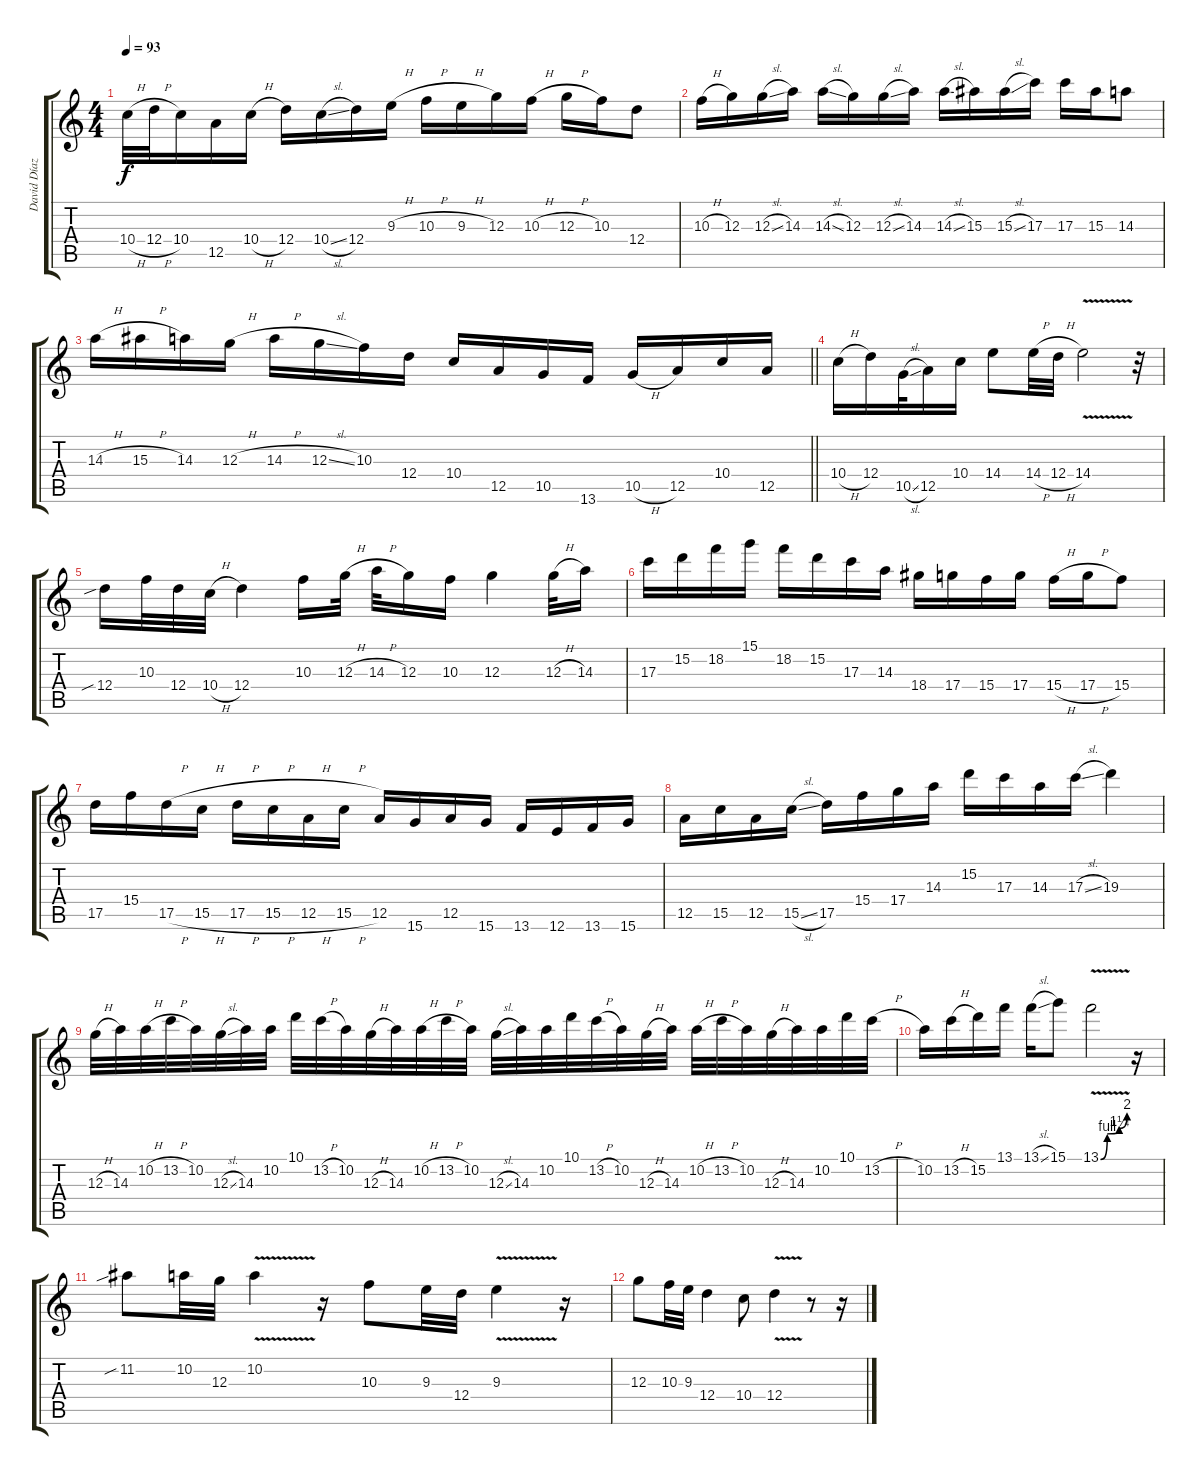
\track ("David Díaz \"Kolibrí\"" "David Díaz") {instrument distortionguitar}
\staff {score tabs}
\tuning (E4 B3 G3 D3 A2 E2) {hide}
\ts (4 4)
\tempo 93
\clef g2
\ks c
10.4{h}.32{dy f} 12.4{h}.32 10.4.16 12.5.16 10.4{h}.16 12.4.16 10.4{sl}.16 12.4.16 9.3{h}.16 10.3{h}.16 9.3{h}.16 12.3.16 10.3{h}.16 12.3{h}.16 10.3.16 12.4.8 |
10.3{h}.16 12.3.16 12.3{sl}.16 14.3.16 14.3{sl}.16 12.3.16 12.3{sl}.16 14.3.16 14.3{sl}.16 15.3.16 15.3{sl}.16 17.3.16 17.3.16 15.3.16 14.3.8 |
\barLineRight lightlight
14.3{h}.16 15.3{h}.16 14.3.16 12.3{h}.16 14.3{h}.16 12.3{sl}.16 10.3.16 12.4.16 10.4.16 12.5.16 10.5.16 13.6.16 10.5{h}.16 12.5.16 10.4.16 12.5.16 |
10.4{h}.16 12.4.16 10.5{sl}.32 12.5.16 10.4.16 14.4.8 14.4{h}.32 12.4{h}.32 14.4{v}.2 r.32 |
12.4{sib}.16 10.3.32 12.4.32 10.4{h}.32 12.4.4 10.3.16 12.3{h}.32 14.3{h}.32 12.3.16 10.3.16 12.3.4 12.3{h}.32 14.3.16 |
17.3.16 15.2.16 18.2.16 15.1.16 18.2.16 15.2.16 17.3.16 14.3.16 18.4.16 17.4.16 15.4.16 17.4.16 15.4{h}.16 17.4{h}.16 15.4.8 |
17.5.16 15.4.16 17.5{h}.16 15.5{h}.16 17.5{h}.16 15.5{h}.16 12.5{h}.16 15.5{h}.16 12.5.16 15.6.16 12.5.16 15.6.16 13.6.16 12.6.16 13.6.16 15.6.16 |
12.5.16 15.5.16 12.5.16 15.5{sl}.16 17.5.16 15.4.16 17.4.16 14.3.16 15.2.16 17.3.16 14.3.16 17.3{sl}.16 19.3.4 |
12.3{h}.32 14.3.32 10.2{h}.32 13.2{h}.32 10.2.32 12.3{sl}.32 14.3.32 10.2.32 10.1.32 13.2{h}.32 10.2.32 12.3{h}.32 14.3.32 10.2{h}.32 13.2{h}.32 10.2.32 12.3{sl}.32 14.3.32 10.2.32 10.1.32 13.2{h}.32 10.2.32 12.3{h}.32 14.3.32 10.2{h}.32 13.2{h}.32 10.2.32 12.3{h}.32 14.3.32 10.2.32 10.1.32 13.2{h}.32 |
10.2.16 13.2{h}.16 15.2.16 13.1.16 13.1{sl}.16 15.1.8 13.1{be (custom 0 0 15 4 42 5 60 8) v}.2 r.16 |
11.2{sib}.8 10.2.32 12.3.32 10.2{v}.4 r.16 10.3.8 9.3.32 12.4.32 9.3{v}.4 r.16 |
12.3.8 10.3.32 9.3.32 12.4.4 10.4.8 12.4{v}.4 r.8 r.16
